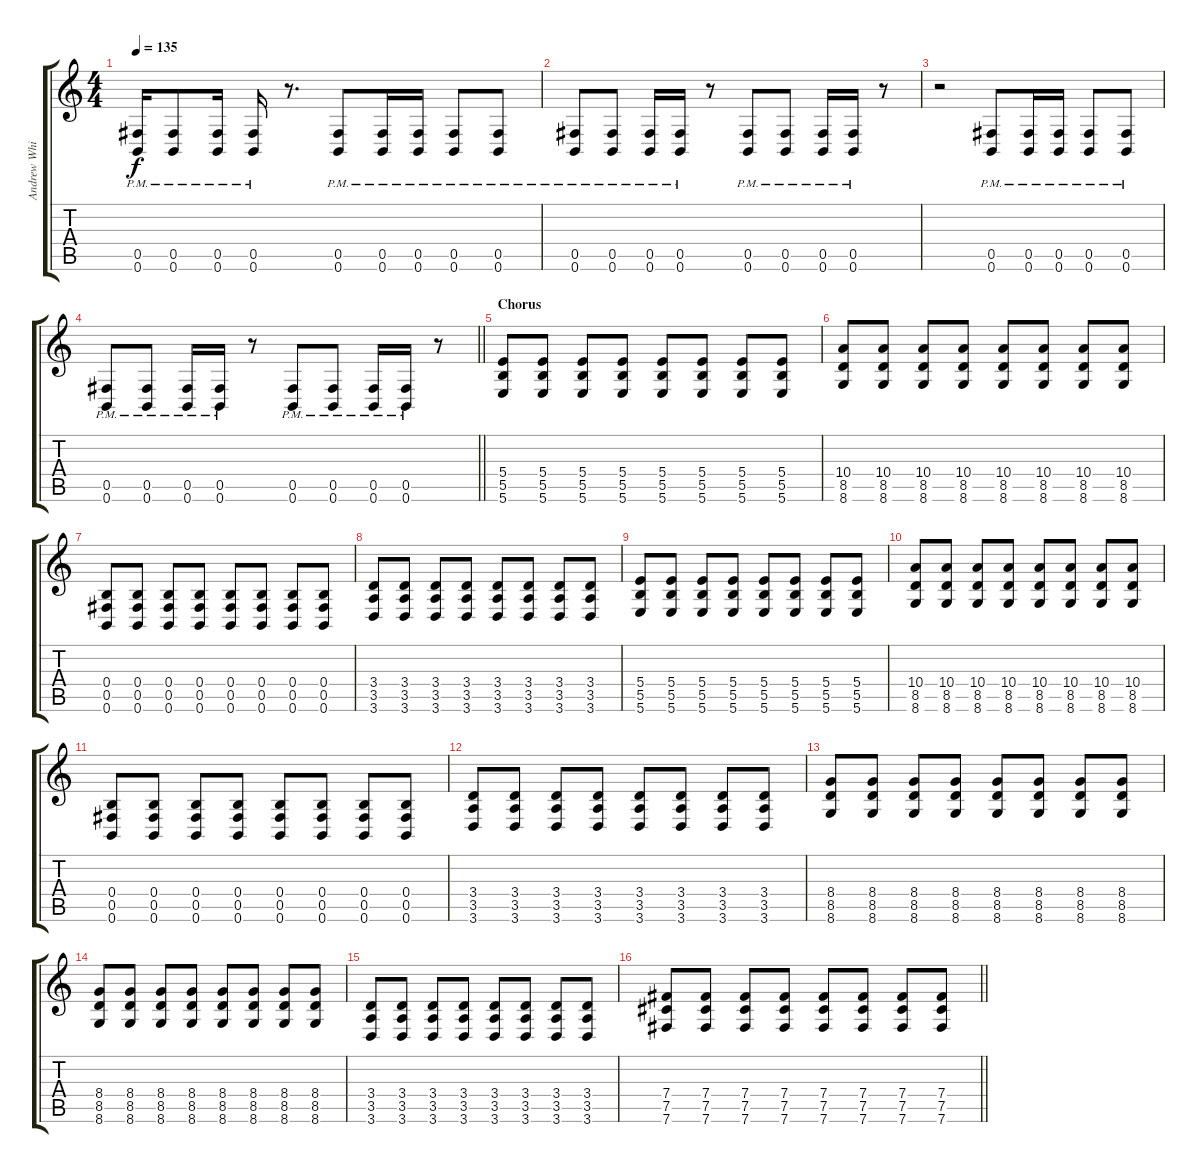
\track ("Andrew Whiting" "Andrew Whi") {instrument distortionguitar}
\staff {score tabs}
\tuning (Db4 Ab3 E3 B2 Gb2 B1) {hide}
\ts (4 4)
\tempo 135
\clef g2
\ks c
(0.5{pm} 0.6{pm}).16{dy f} (0.5{pm} 0.6{pm}).8 (0.5{pm} 0.6{pm}).16 (0.5{pm} 0.6{pm}).16 r.8{d} (0.5{pm} 0.6{pm}).8 (0.5{pm} 0.6{pm}).16 (0.5{pm} 0.6{pm}).16 (0.5{pm} 0.6{pm}).8 (0.5{pm} 0.6{pm}).8 |
(0.5{pm} 0.6{pm}).8 (0.5{pm} 0.6{pm}).8 (0.5{pm} 0.6{pm}).16 (0.5{pm} 0.6{pm}).16 r.8 (0.5 0.6{pm}).8 (0.5{pm} 0.6{pm}).8 (0.5{pm} 0.6{pm}).16 (0.5{pm} 0.6{pm}).16 r.8 |
r.2 (0.5{pm} 0.6{pm}).8 (0.5{pm} 0.6{pm}).16 (0.5{pm} 0.6{pm}).16 (0.5{pm} 0.6{pm}).8 (0.5{pm} 0.6{pm}).8 |
\barLineRight lightlight
(0.5{pm} 0.6{pm}).8 (0.5{pm} 0.6{pm}).8 (0.5{pm} 0.6{pm}).16 (0.5{pm} 0.6{pm}).16 r.8 (0.5 0.6{pm}).8 (0.5{pm} 0.6{pm}).8 (0.5{pm} 0.6{pm}).16 (0.5{pm} 0.6{pm}).16 r.8 |
\section ("" "Chorus")
(5.4 5.5 5.6).8 (5.4 5.5 5.6).8 (5.4 5.5 5.6).8 (5.4 5.5 5.6).8 (5.4 5.5 5.6).8 (5.4 5.5 5.6).8 (5.4 5.5 5.6).8 (5.4 5.5 5.6).8 |
(10.4 8.5 8.6).8 (10.4 8.5 8.6).8 (10.4 8.5 8.6).8 (10.4 8.5 8.6).8 (10.4 8.5 8.6).8 (10.4 8.5 8.6).8 (10.4 8.5 8.6).8 (10.4 8.5 8.6).8 |
(0.4 0.5 0.6).8 (0.4 0.5 0.6).8 (0.4 0.5 0.6).8 (0.4 0.5 0.6).8 (0.4 0.5 0.6).8 (0.4 0.5 0.6).8 (0.4 0.5 0.6).8 (0.4 0.5 0.6).8 |
(3.4 3.5 3.6).8 (3.4 3.5 3.6).8 (3.4 3.5 3.6).8 (3.4 3.5 3.6).8 (3.4 3.5 3.6).8 (3.4 3.5 3.6).8 (3.4 3.5 3.6).8 (3.4 3.5 3.6).8 |
(5.4 5.5 5.6).8 (5.4 5.5 5.6).8 (5.4 5.5 5.6).8 (5.4 5.5 5.6).8 (5.4 5.5 5.6).8 (5.4 5.5 5.6).8 (5.4 5.5 5.6).8 (5.4 5.5 5.6).8 |
(10.4 8.5 8.6).8 (10.4 8.5 8.6).8 (10.4 8.5 8.6).8 (10.4 8.5 8.6).8 (10.4 8.5 8.6).8 (10.4 8.5 8.6).8 (10.4 8.5 8.6).8 (10.4 8.5 8.6).8 |
(0.4 0.5 0.6).8 (0.4 0.5 0.6).8 (0.4 0.5 0.6).8 (0.4 0.5 0.6).8 (0.4 0.5 0.6).8 (0.4 0.5 0.6).8 (0.4 0.5 0.6).8 (0.4 0.5 0.6).8 |
(3.4 3.5 3.6).8 (3.4 3.5 3.6).8 (3.4 3.5 3.6).8 (3.4 3.5 3.6).8 (3.4 3.5 3.6).8 (3.4 3.5 3.6).8 (3.4 3.5 3.6).8 (3.4 3.5 3.6).8 |
(8.4 8.5 8.6).8 (8.4 8.5 8.6).8 (8.4 8.5 8.6).8 (8.4 8.5 8.6).8 (8.4 8.5 8.6).8 (8.4 8.5 8.6).8 (8.4 8.5 8.6).8 (8.4 8.5 8.6).8 |
(8.4 8.5 8.6).8 (8.4 8.5 8.6).8 (8.4 8.5 8.6).8 (8.4 8.5 8.6).8 (8.4 8.5 8.6).8 (8.4 8.5 8.6).8 (8.4 8.5 8.6).8 (8.4 8.5 8.6).8 |
(3.4 3.5 3.6).8 (3.4 3.5 3.6).8 (3.4 3.5 3.6).8 (3.4 3.5 3.6).8 (3.4 3.5 3.6).8 (3.4 3.5 3.6).8 (3.4 3.5 3.6).8 (3.4 3.5 3.6).8 |
\barLineRight lightlight
(7.4 7.5 7.6).8 (7.4 7.5 7.6).8 (7.4 7.5 7.6).8 (7.4 7.5 7.6).8 (7.4 7.5 7.6).8 (7.4 7.5 7.6).8 (7.4 7.5 7.6).8 (7.4 7.5 7.6).8
